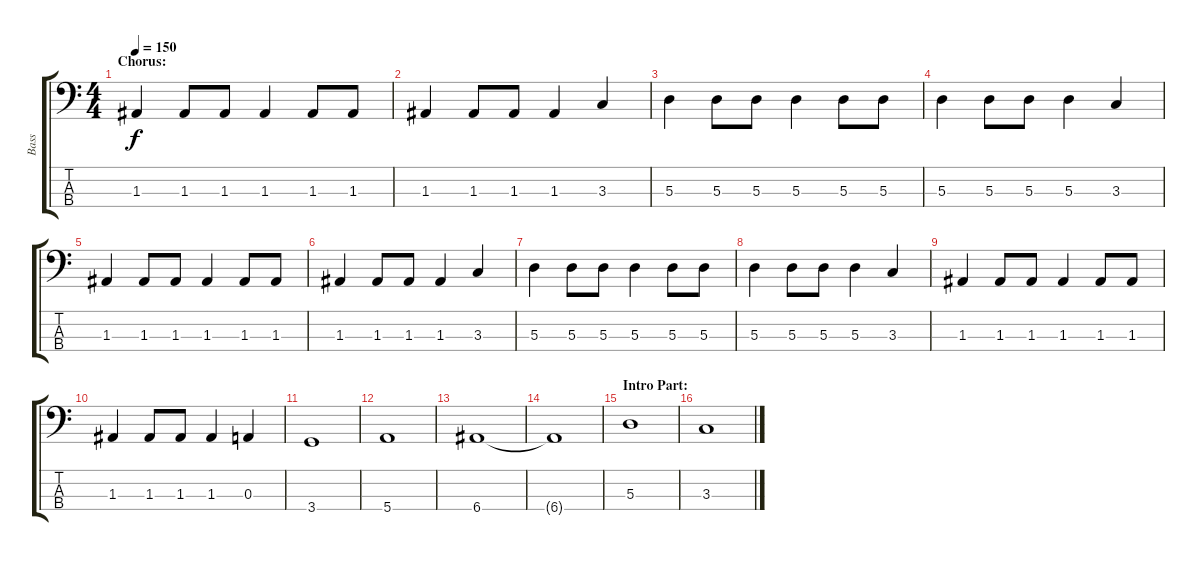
\track ("Bass" "Bass") {instrument electricbasspick}
\staff {score tabs}
\tuning (G2 D2 A1 E1) {hide}
\ts (4 4)
\section ("" "Chorus:")
\tempo 150
\clef f4
\ks c
1.3.4{dy f} 1.3.8 1.3.8 1.3.4 1.3.8 1.3.8 |
1.3.4 1.3.8 1.3.8 1.3.4 3.3.4 |
5.3.4 5.3.8 5.3.8 5.3.4 5.3.8 5.3.8 |
5.3.4 5.3.8 5.3.8 5.3.4 3.3.4 |
1.3.4 1.3.8 1.3.8 1.3.4 1.3.8 1.3.8 |
1.3.4 1.3.8 1.3.8 1.3.4 3.3.4 |
5.3.4 5.3.8 5.3.8 5.3.4 5.3.8 5.3.8 |
5.3.4 5.3.8 5.3.8 5.3.4 3.3.4 |
1.3.4 1.3.8 1.3.8 1.3.4 1.3.8 1.3.8 |
1.3.4 1.3.8 1.3.8 1.3.4 0.3.4 |
3.4.1 |
5.4.1 |
6.4.1 |
6.4{t}.1 |
\section ("" "Intro Part:")
5.3.1 |
3.3.1
